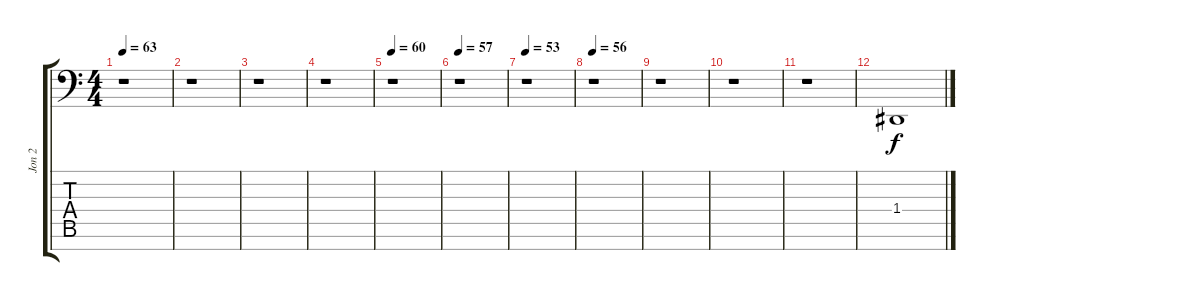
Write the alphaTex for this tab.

\track ("Jon 2" "Jon 2") {instrument acousticgrandpiano}
\staff {score tabs}
\tuning (E3 B2 G2 D2 A1 E1 D1) {hide}
\ts (4 4)
\tempo 63
\clef f4
\ks c
r.1{dy mf} |
r.1 |
r.1 |
r.1 |
\tempo 60
r.1 |
\tempo 57
r.1 |
\tempo 53
r.1 |
\tempo 56
r.1 |
r.1 |
r.1 |
r.1 |
1.4.1{dy f}
